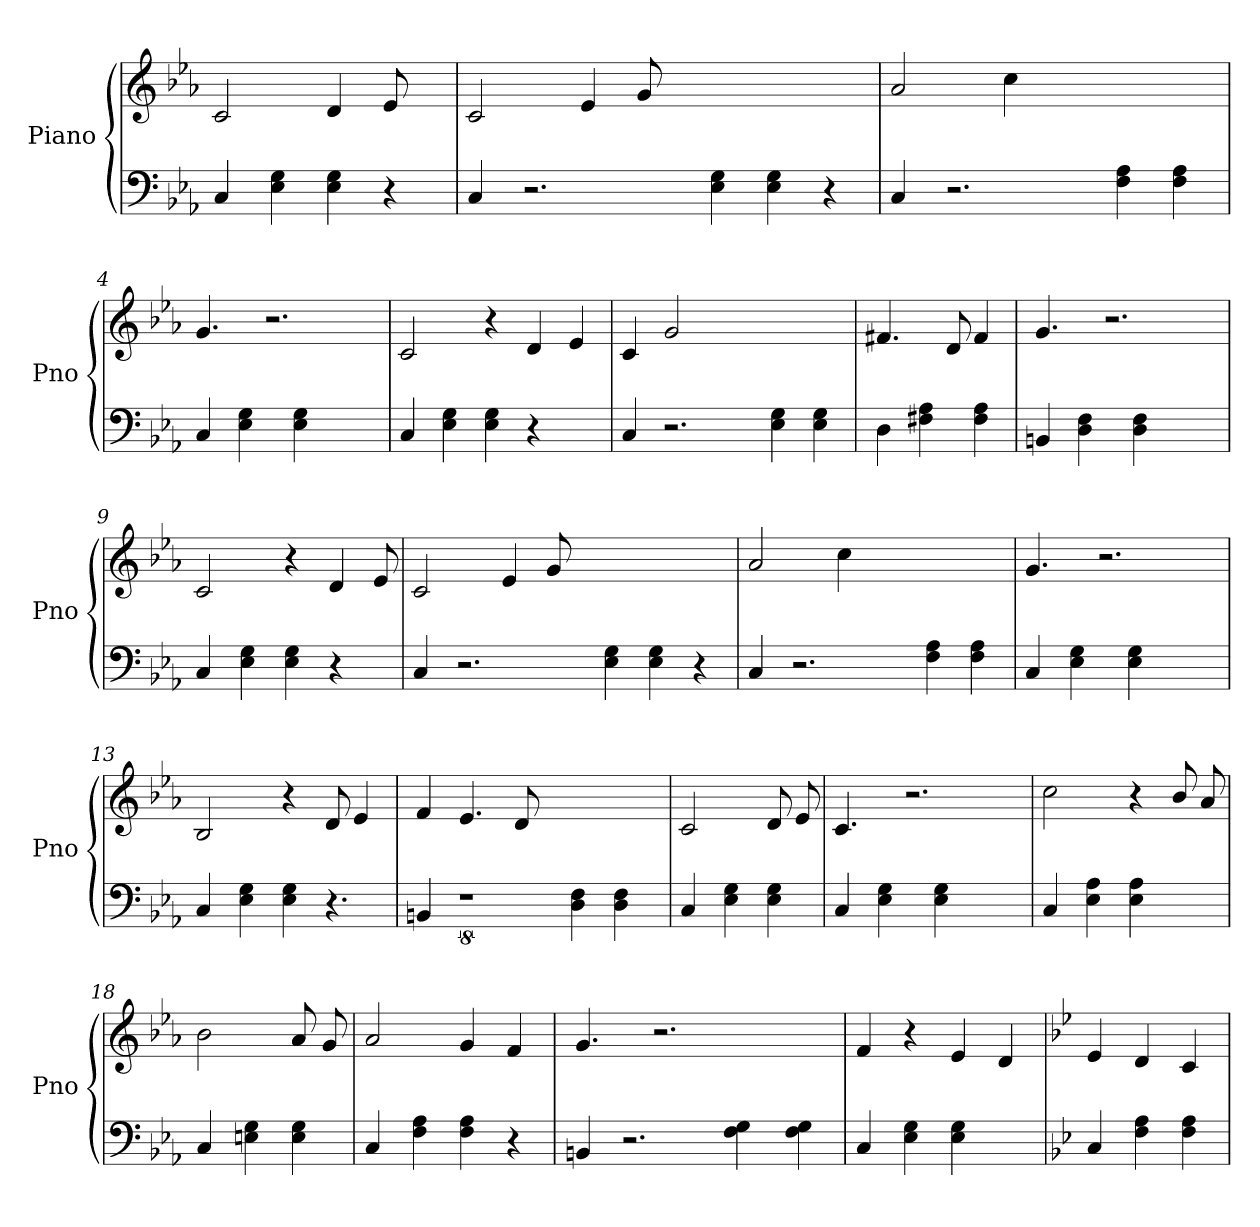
**kern	**kern
*part1	*part1
*staff2	*staff1
*I"Piano	*
*I'Pno	*
*clefF4	*clefG2
*k[b-e-a-]	*k[b-e-a-]
=1	=1
4C/	2c/
4G\ 4E-\	.
4E-\ 4G\	4d/
4r	8e-/
.	8ryy
=2	=2
4C/	2c/
2.r	.
.	4e-/
.	8g/
.	2..ryy
4G\ 4E-\	.
4E-\ 4G\	.
4r	.
=3	=3
4C/	2a-/
2.r	.
.	4cc\
.	2.ryy
4A-\ 4F\	.
4F\ 4A-\	.
=4	=4
4C/	4.g/
4G\ 4E-\	.
.	2.r
4G\ 4E-\	.
4.ryy	.
=5	=5
4C/	2c/
4G\ 4E-\	.
4E-\ 4G\	4r
4r	4d/
4ryy	4e-/
=6	=6
4C/	4c/
2.r	2g/
.	2.ryy
4E-\ 4G\	.
4E-\ 4G\	.
=7	=7
4D\	4.f#/
4A-\ 4F#\	.
.	8d/
4F#\ 4A-\	4f#/
=8	=8
4BB/	4.g/
4D\ 4F\	.
.	2.r
4F\ 4D\	.
4.ryy	.
=9	=9
4C/	2c/
4E-\ 4G\	.
4E-\ 4G\	4r
4r	4d/
8ryy	8e-/
=10	=10
4C/	2c/
2.r	.
.	4e-/
.	8g/
.	2..ryy
4E-\ 4G\	.
4E-\ 4G\	.
4r	.
!!LO:LB:g=z
=11	=11
4C/	2a-/
2.r	.
.	4cc\
.	2.ryy
4F\ 4A-\	.
4F\ 4A-\	.
=12	=12
4C/	4.g/
4E-\ 4G\	.
.	2.r
4E-\ 4G\	.
4.ryy	.
=13	=13
4C/	2B-/
4G\ 4E-\	.
4E-\ 4G\	4r
4.r	8d/
.	4e-/
=14	=14
4BB/	4f/
8%5r	4.e-/
.	8d/
.	2ryy
4D\ 4F\	.
4D\ 4F\	.
.	8ryy
=15	=15
4C/	2c/
4G\ 4E-\	.
4G\ 4E-\	8d/
.	8e-/
=16	=16
4C/	4.c/
4G\ 4E-\	.
.	2.r
4E-\ 4G\	.
4.ryy	.
=17	=17
4C/	2cc\
4E-\ 4A-\	.
4E-\ 4A-\	4r
4ryy	8b-/
.	8a-/
=18	=18
4C/	2b-\
4G\ 4E\	.
4G\ 4E\	8a-/
.	8g/
=19	=19
4C/	2a-/
4F\ 4A-\	.
4A-\ 4F\	4g/
4r	4f/
=20	=20
4BB/	4.g/
2.r	.
.	2.r
4G\ 4F\	.
.	4.ryy
4G\ 4F\	.
=21	=21
4C/	4f/
4E-\ 4G\	4r
4E-\ 4G\	4e-/
4ryy	4d/
!!LO:LB:g=z
=22	=22
*k[b-e-]	*k[b-e-]
4C/	4e-/
4A\ 4F\	4d/
4F\ 4A\	4c/
=	=
*-	*-
